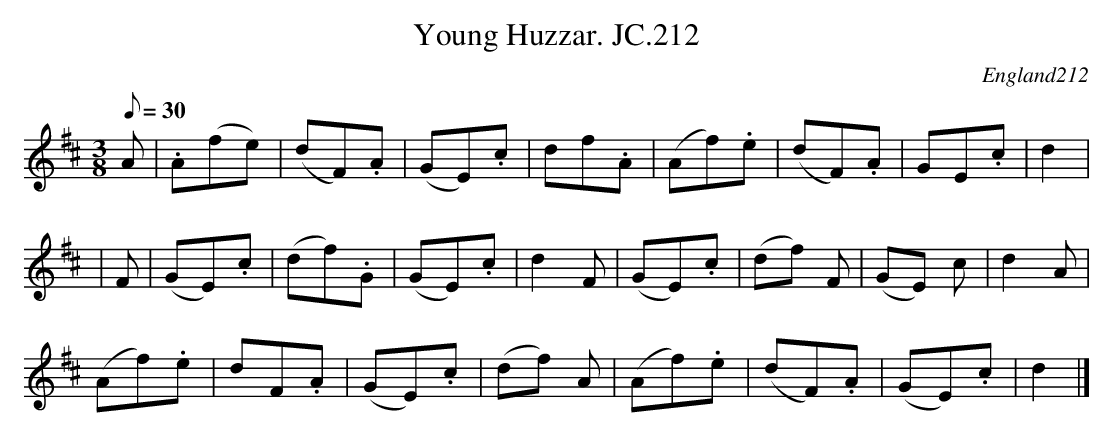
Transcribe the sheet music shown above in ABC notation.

X:1
T:Young Huzzar. JC.212
M:3/8
L:1/8
Q:30
O:England212
K:D
A|.A(fe)|(dF).A|(GE).c|df.A|(Af).e|(dF).A|GE.c|d2|!
|F|(GE).c|(df).G|(GE).c|d2F|(GE).c|(df) F|(GE) c|d2A|!
(Af).e|dF.A|(GE).c|(df) A|(Af).e|(dF).A|(GE).c|d2|]
